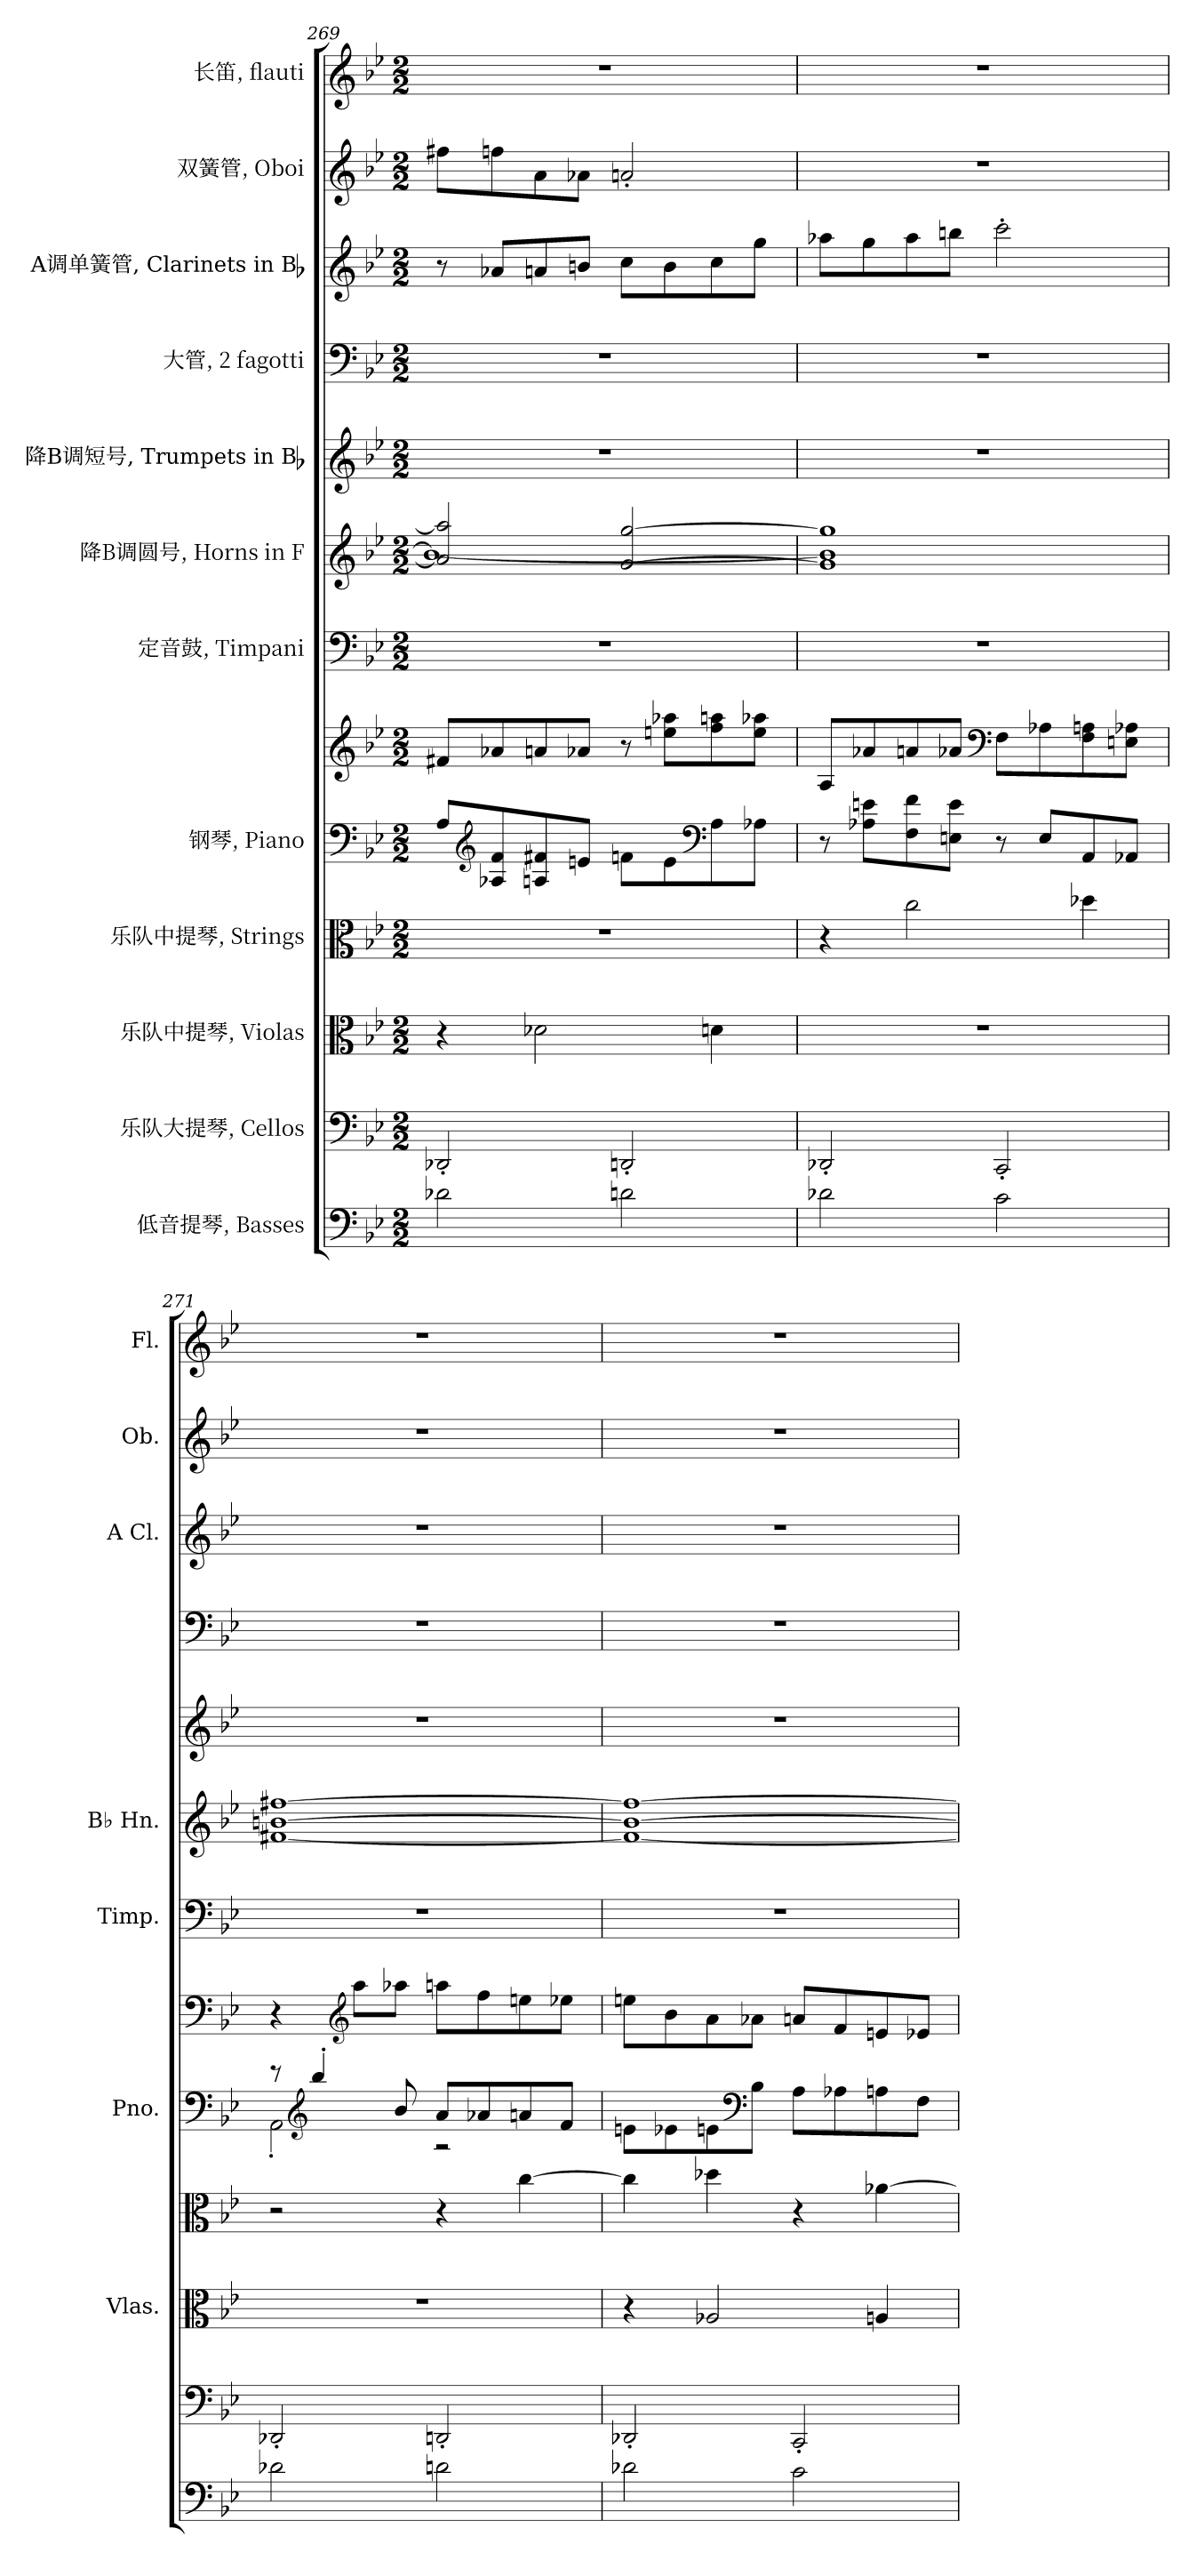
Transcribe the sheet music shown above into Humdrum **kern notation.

**kern	**kern	**kern	**kern	**kern	**kern	**kern	**kern	**kern	**kern	**kern	**kern	**kern
*part12	*part11	*part10	*part9	*part8	*part8	*part7	*part6	*part5	*part4	*part3	*part2	*part1
*staff13	*staff12	*staff11	*staff10	*staff9	*staff8	*staff7	*staff6	*staff5	*staff4	*staff3	*staff2	*staff1
*I"低音提琴, Basses	*I"乐队大提琴, Cellos	*I"乐队中提琴, Violas	*I"乐队中提琴, Strings	*I"钢琴, Piano	*	*I"定音鼓, Timpani	*I"降B调圆号, Horns in F	*I"降B调短号, Trumpets in Bb	*I"大管, 2 fagotti	*I"A调单簧管, Clarinets in Bb	*I"双簧管, Oboi	*I"长笛, flauti
*	*	*I'Vlas.	*	*I'Pno.	*	*I'Timp.	*I'B♭ Hn.	*	*	*I'A Cl.	*I'Ob.	*I'Fl.
*clefF4	*clefF4	*clefC3	*clefC3	*clefF4	*clefG2	*clefF4	*clefG2	*clefG2	*clefF4	*clefG2	*clefG2	*clefG2
*ITrd7c12	*	*	*	*	*	*	*ITrd1c2	*ITrd1c2	*	*ITrd2c3	*	*
*k[b-e-]	*k[b-e-]	*k[b-e-]	*k[b-e-]	*k[b-e-]	*k[b-e-]	*k[b-e-]	*k[b-e-a-d-]	*k[b-e-a-d-]	*k[b-e-]	*k[f#]	*k[b-e-]	*k[b-e-]
*M2/2	*M2/2	*M2/2	*M2/2	*M2/2	*M2/2	*M2/2	*M2/2	*M2/2	*M2/2	*M2/2	*M2/2	*M2/2
=269	=269	=269	=269	=269	=269	=269	=269	=269	=269	=269	=269	=269
*	*	*	*	*	*	*	*^	*	*	*	*	*
2D-X\	2DD-X'/	4r	1r	8A/L	8f#X/L	1r	2g-/] 2gg-/]	1a_	1r	1r	8r	8ff#X\L	1r
*	*	*	*	*clefG2	*	*	*	*	*	*	*	*	*
.	.	.	.	8A-X/ 8f/	8a-X/	.	.	.	.	.	8fn/L	8ffn\	.
.	.	2d-X\	.	8An/ 8f#X/	8an/	.	.	.	.	.	8f#X/	8a\	.
.	.	.	.	8en/J	8a-X/J	.	.	.	.	.	8g#X/J	8a-X\J	.
2Dn\	2DDn'/	.	.	8fn\L	8r	.	[2f/ [2ff/	.	.	.	8a\L	2an'/	.
.	.	.	.	8e\	8een\ 8aa-X\L	.	.	.	.	.	8g#\	.	.
*	*	*	*	*clefF4	*	*	*	*	*	*	*	*	*
.	.	4dn\	.	8A\	8ff\ 8aan\	.	.	.	.	.	8a\	.	.
.	.	.	.	8A-X\J	8ee\ 8aa-X\J	.	.	.	.	.	8ee\J	.	.
!!LO:PB:g=z
=270	=270	=270	=270	=270	=270	=270	=270	=270	=270	=270	=270	=270	=270
2D-X\	2DD-X'/	1r	4r	8r	8A/L	1r	1f] 1ff]	1a]	1r	1r	8ffn\L	1r	1r
.	.	.	.	8A-X\ 8en\L	8a-X/	.	.	.	.	.	8ee\	.	.
.	.	.	2cc\	8F\ 8f\	8an/	.	.	.	.	.	8ff\	.	.
.	.	.	.	8En\ 8e\J	8a-X/J	.	.	.	.	.	8gg#X\J	.	.
*	*	*	*	*	*clefF4	*	*	*	*	*	*	*	*
2C\	2CC'/	.	.	8r	8F\L	.	.	.	.	.	2aa'\	.	.
.	.	.	.	8E/L	8A-X\	.	.	.	.	.	.	.	.
.	.	.	4dd-X\	8AA/	8F\ 8An\	.	.	.	.	.	.	.	.
.	.	.	.	8AA-X/J	8En\ 8A-X\J	.	.	.	.	.	.	.	.
*	*	*	*	*	*	*	*v	*v	*	*	*	*	*
=271	=271	=271	=271	=271	=271	=271	=271	=271	=271	=271	=271	=271
*	*	*	*	*^	*	*	*	*	*	*	*	*
2D-X\	2DD-X'/	1r	2r	8r	2AA'\	4r	1r	[1en [1an [1een	1r	1r	1r	1r	1r
*	*	*	*	*clefG2	*	*	*	*	*	*	*	*	*
.	.	.	.	4bb-'/	.	.	.	.	.	.	.	.	.
*	*	*	*	*	*	*clefG2	*	*	*	*	*	*	*
.	.	.	.	.	.	8aa\L	.	.	.	.	.	.	.
.	.	.	.	8b-/	.	8aa-X\J	.	.	.	.	.	.	.
2Dn\	2DDn'/	.	4r	8a/L	2r	8aan\L	.	.	.	.	.	.	.
.	.	.	.	8a-X/	.	8ff\	.	.	.	.	.	.	.
.	.	.	[4cc\	8an/	.	8een\	.	.	.	.	.	.	.
.	.	.	.	8f/J	.	8ee-X\J	.	.	.	.	.	.	.
*	*	*	*	*v	*v	*	*	*	*	*	*	*	*
!!LO:PB:g=z
=272	=272	=272	=272	=272	=272	=272	=272	=272	=272	=272	=272	=272
2D-X\	2DD-X'/	4r	4cc\]	8en\L	8een\L	1r	1e_ 1a_ 1ee_	1r	1r	1r	1r	1r
.	.	.	.	8e-X\	8b-\	.	.	.	.	.	.	.
.	.	2A-X/	4dd-X\	8en\	8a\	.	.	.	.	.	.	.
*	*	*	*	*clefF4	*	*	*	*	*	*	*	*
.	.	.	.	8B-\J	8a-X\J	.	.	.	.	.	.	.
2C\	2CC'/	.	4r	8A\L	8an/L	.	.	.	.	.	.	.
.	.	.	.	8A-X\	8f/	.	.	.	.	.	.	.
.	.	4An/	[4a-X\	8An\	8en/	.	.	.	.	.	.	.
.	.	.	.	8F\J	8e-X/J	.	.	.	.	.	.	.
=	=	=	=	=	=	=	=	=	=	=	=	=
*-	*-	*-	*-	*-	*-	*-	*-	*-	*-	*-	*-	*-
